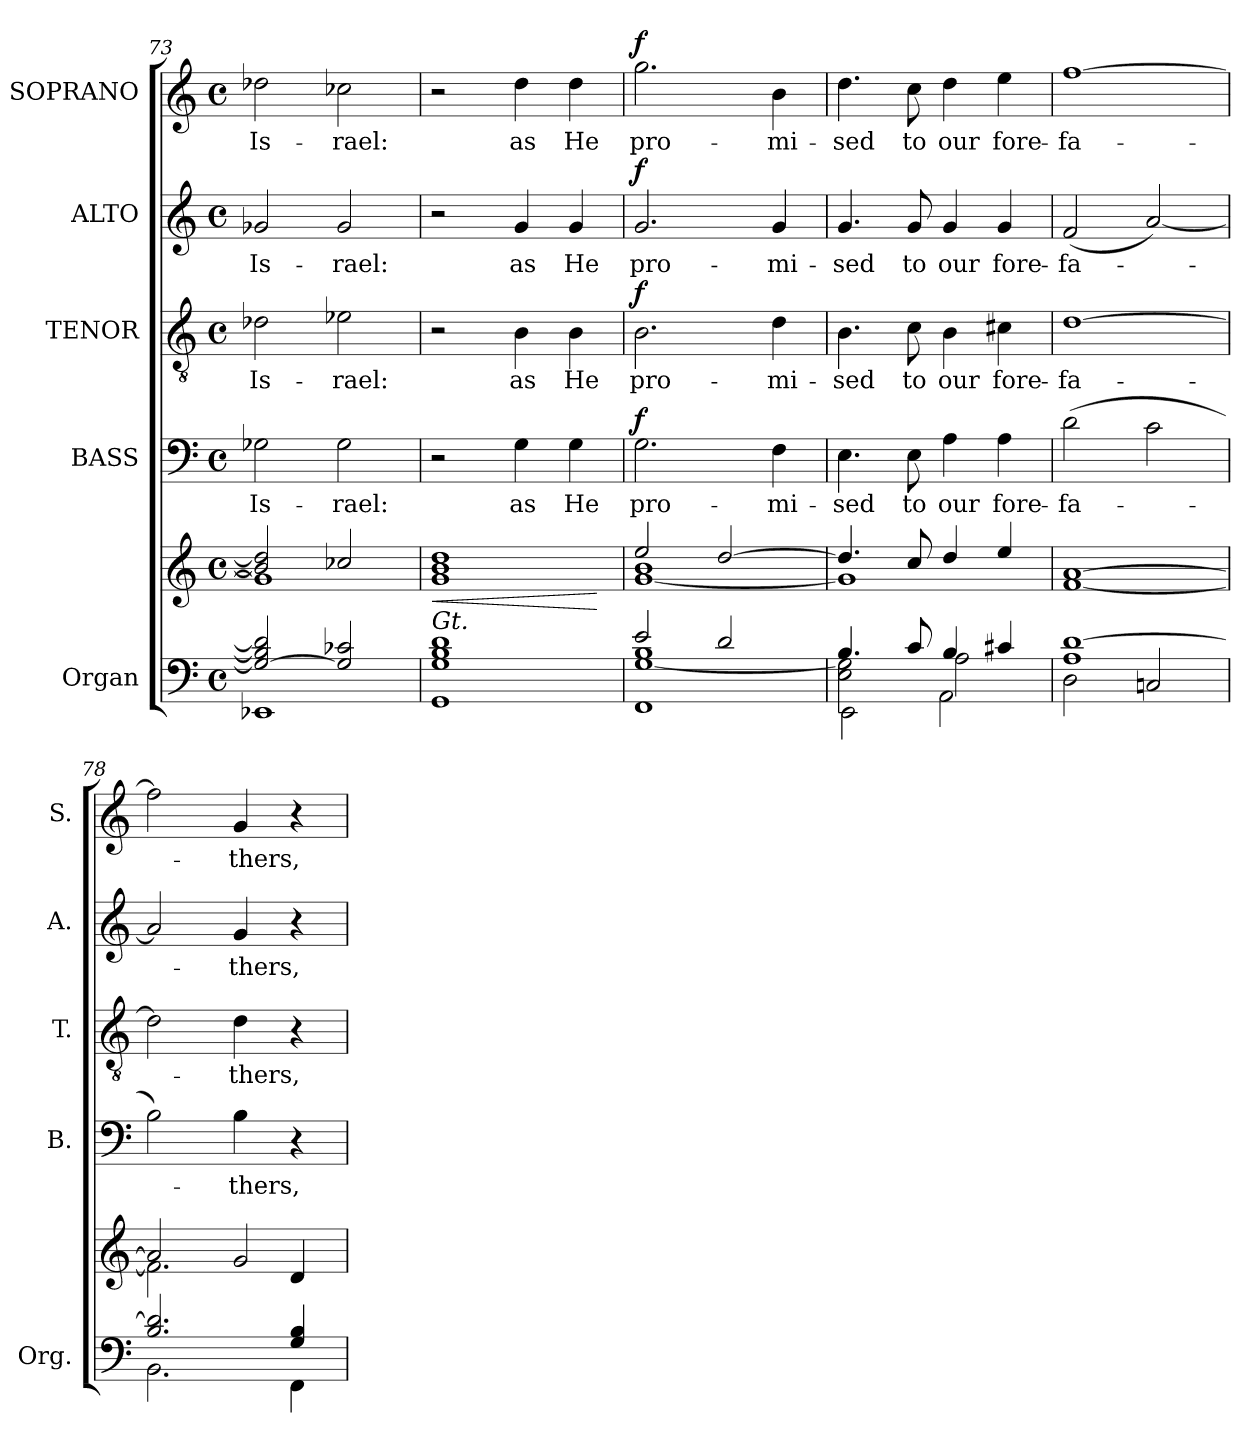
**kern	**kern	**dynam	**kern	**text	**dynam	**kern	**text	**dynam	**kern	**text	**dynam	**kern	**text	**dynam
*part5	*part5	*part5	*part4	*part4	*part4	*part3	*part3	*part3	*part2	*part2	*part2	*part1	*part1	*part1
*staff6	*staff5	*staff5/6	*staff4	*staff4	*staff4	*staff3	*staff3	*staff3	*staff2	*staff2	*staff2	*staff1	*staff1	*staff1
*I"Organ	*	*	*I"BASS	*	*	*I"TENOR	*	*	*I"ALTO	*	*	*I"SOPRANO	*	*
*I'Org.	*	*	*I'B.	*	*	*I'T.	*	*	*I'A.	*	*	*I'S.	*	*
*clefF4	*clefG2	*	*clefF4	*	*	*clefGv2	*	*	*clefG2	*	*	*clefG2	*	*
*	*	*	*	*	*	*ITrd7c12	*	*	*	*	*	*	*	*
*k[]	*k[]	*	*k[]	*	*	*k[]	*	*	*k[]	*	*	*k[]	*	*
*C:	*C:	*	*C:	*	*	*C:	*	*	*C:	*	*	*C:	*	*
*M4/4	*M4/4	*	*M4/4	*	*	*M4/4	*	*	*M4/4	*	*	*M4/4	*	*
*met(c)	*met(c)	*	*met(c)	*	*	*met(c)	*	*	*met(c)	*	*	*met(c)	*	*
=73	=73	=73	=73	=73	=73	=73	=73	=73	=73	=73	=73	=73	=73	=73
*^	*^	*	*	*	*	*	*	*	*	*	*	*	*	*
!	!	!	!	!	!	!LO:LY:b:color=#000000	!	!	!	!	!	!	!	!	!	!
!	!	!	!	!	!	!	!	!	!LO:LY:b:color=#000000	!	!	!	!	!	!	!
!	!	!	!	!	!	!	!	!	!	!	!	!LO:LY:b:color=#000000	!	!	!	!
!	!	!	!	!	!	!	!	!	!	!	!	!	!	!	!LO:LY:b:color=#000000	!
2G-i/_< 2B-i] 2d-i]	1EE-Xi	2b-i/] 2dd-i]	1g-i]	.	2G-Xi\	Is-	.	2D-Xi\	Is-	.	2g-Xi/	Is-	.	2dd-Xi\	Is-	.
!	!	!	!	!	!	!LO:LY:b:color=#000000	!	!	!	!	!	!	!	!	!	!
!	!	!	!	!	!	!	!	!	!LO:LY:b:color=#000000	!	!	!	!	!	!	!
!	!	!	!	!	!	!	!	!	!	!	!	!LO:LY:b:color=#000000	!	!	!	!
!	!	!	!	!	!	!	!	!	!	!	!	!	!	!	!LO:LY:b:color=#000000	!
2G-i/] 2c-Xi	.	2cc-Xi/	.	.	2G-i\	-rael:	.	2E-Xi\	-rael:	.	2g-i/	-rael:	.	2cc-Xi\	-rael:	.
*	*	*v	*v	*	*	*	*	*	*	*	*	*	*	*	*	*
=74	=74	=74	=74	=74	=74	=74	=74	=74	=74	=74	=74	=74	=74	=74	=74
!LO:TX:a:i:t=Gt.	!	!	!	!	!	!	!	!	!	!	!	!	!	!	!
!	!	!	!LO:HP:b	!	!	!	!	!	!	!	!	!	!	!	!
1Gi 1Bi 1di	1GGi	1gi 1bi 1ddi	<	2r	.	.	2r	.	.	2r	.	.	2r	.	.
!	!	!	!	!	!LO:LY:b:color=#000000	!	!	!	!	!	!	!	!	!	!
!	!	!	!	!	!	!	!	!LO:LY:b:color=#000000	!	!	!	!	!	!	!
!	!	!	!	!	!	!	!	!	!	!	!LO:LY:b:color=#000000	!	!	!	!
!	!	!	!	!	!	!	!	!	!	!	!	!	!	!LO:LY:b:color=#000000	!
.	.	.	.	4Gi\	as	.	4BBi\	as	.	4gi/	as	.	4ddi\	as	.
!	!	!	!	!	!LO:LY:b:color=#000000	!	!	!	!	!	!	!	!	!	!
!	!	!	!	!	!	!	!	!LO:LY:b:color=#000000	!	!	!	!	!	!	!
!	!	!	!	!	!	!	!	!	!	!	!LO:LY:b:color=#000000	!	!	!	!
!	!	!	!	!	!	!	!	!	!	!	!	!	!	!LO:LY:b:color=#000000	!
.	.	.	.	4Gi\	He	.	4BBi\	He	.	4gi/	He	.	4ddi\	He	.
*v	*v	*	*	*	*	*	*	*	*	*	*	*	*	*	*
.	.	[	.	.	.	.	.	.	.	.	.	.	.	.
=75	=75	=75	=75	=75	=75	=75	=75	=75	=75	=75	=75	=75	=75	=75
*^	*^	*	*	*	*	*	*	*	*	*	*	*	*	*
*	*^	*	*	*	*	*	*	*	*	*	*	*	*	*	*	*
!	!	!	!	!	!	!	!LO:LY:b:color=#000000	!	!	!	!	!	!	!	!	!	!
!	!	!	!	!	!	!	!	!	!	!LO:LY:b:color=#000000	!	!	!	!	!	!	!
!	!	!	!	!	!	!	!	!	!	!	!	!	!LO:LY:b:color=#000000	!	!	!	!
!	!	!	!	!	!	!	!	!	!	!	!	!	!	!	!	!LO:LY:b:color=#000000	!
2ei/	[<1Gi 1Bi	1FFi	2eei/	[<1gi 1bi	.	2.Gi\	pro-	f	2.BBi\	pro-	f	2.gi/	pro-	f	2.ggi\	pro-	f
2di/	.	.	[>2ddi/	.	.	.	.	.	.	.	.	.	.	.	.	.	.
!	!	!	!	!	!	!	!LO:LY:b:color=#000000	!	!	!	!	!	!	!	!	!	!
!	!	!	!	!	!	!	!	!	!	!LO:LY:b:color=#000000	!	!	!	!	!	!	!
!	!	!	!	!	!	!	!	!	!	!	!	!	!LO:LY:b:color=#000000	!	!	!	!
!	!	!	!	!	!	!	!	!	!	!	!	!	!	!	!	!LO:LY:b:color=#000000	!
.	.	.	.	.	.	4Fi\	-mi-	.	4Di\	-mi-	.	4gi/	-mi-	.	4bi\	-mi-	.
=76	=76	=76	=76	=76	=76	=76	=76	=76	=76	=76	=76	=76	=76	=76	=76	=76	=76
!	!	!	!	!	!	!	!LO:LY:b:color=#000000	!	!	!	!	!	!	!	!	!	!
!	!	!	!	!	!	!	!	!	!	!LO:LY:b:color=#000000	!	!	!	!	!	!	!
!	!	!	!	!	!	!	!	!	!	!	!	!	!LO:LY:b:color=#000000	!	!	!	!
!	!	!	!	!	!	!	!	!	!	!	!	!	!	!	!	!LO:LY:b:color=#000000	!
4.Bi/	2Ei\ 2Gi]	2EEi\	4.ddi/]	1gi]	.	4.Ei\	-sed	.	4.BBi\	-sed	.	4.gi/	-sed	.	4.ddi\	-sed	.
!	!	!	!	!	!	!	!LO:LY:b:color=#000000	!	!	!	!	!	!	!	!	!	!
!	!	!	!	!	!	!	!	!	!	!LO:LY:b:color=#000000	!	!	!	!	!	!	!
!	!	!	!	!	!	!	!	!	!	!	!	!	!LO:LY:b:color=#000000	!	!	!	!
!	!	!	!	!	!	!	!	!	!	!	!	!	!	!	!	!LO:LY:b:color=#000000	!
8ci/	.	.	8cci/	.	.	8Ei\	to	.	8Ci\	to	.	8gi/	to	.	8cci\	to	.
!	!	!	!	!	!	!	!LO:LY:b:color=#000000	!	!	!	!	!	!	!	!	!	!
!	!	!	!	!	!	!	!	!	!	!LO:LY:b:color=#000000	!	!	!	!	!	!	!
!	!	!	!	!	!	!	!	!	!	!	!	!	!LO:LY:b:color=#000000	!	!	!	!
!	!	!	!	!	!	!	!	!	!	!	!	!	!	!	!	!LO:LY:b:color=#000000	!
4Bi/	2Ai\	2AAi\	4ddi/	.	.	4Ai\	our	.	4BBi\	our	.	4gi/	our	.	4ddi\	our	.
!	!	!	!	!	!	!	!LO:LY:b:color=#000000	!	!	!	!	!	!	!	!	!	!
!	!	!	!	!	!	!	!	!	!	!LO:LY:b:color=#000000	!	!	!	!	!	!	!
!	!	!	!	!	!	!	!	!	!	!	!	!	!LO:LY:b:color=#000000	!	!	!	!
!	!	!	!	!	!	!	!	!	!	!	!	!	!	!	!	!LO:LY:b:color=#000000	!
4c#Xi/	.	.	4eei/	.	.	4Ai\	fore-	.	4C#Xi\	fore-	.	4gi/	fore-	.	4eei\	fore-	.
*	*v	*v	*	*	*	*	*	*	*	*	*	*	*	*	*	*	*
*	*	*v	*v	*	*	*	*	*	*	*	*	*	*	*	*	*
!!LO:PB:g=z
=77	=77	=77	=77	=77	=77	=77	=77	=77	=77	=77	=77	=77	=77	=77	=77
!	!	!	!	!	!LO:LY:b:color=#000000	!	!	!	!	!	!	!	!	!	!
!	!	!	!	!	!	!	!	!LO:LY:b:color=#000000	!	!	!	!	!	!	!
!	!	!	!	!	!	!	!	!	!	!	!LO:LY:b:color=#000000	!	!	!	!
!	!	!	!	!	!	!	!	!	!	!	!	!	!	!LO:LY:b:color=#000000	!
1Ai [>1di	2Di\	[<1fi [>1ai	.	(2di\	-fa-	.	[>1Di	-fa-	.	(2fi/	-fa-	.	[>1ffi	-fa-	.
.	2Cni/	.	.	2ci\	.	.	.	.	.	[<2ai/)	.	.	.	.	.
=78	=78	=78	=78	=78	=78	=78	=78	=78	=78	=78	=78	=78	=78	=78	=78
*	*	*^	*	*	*	*	*	*	*	*	*	*	*	*	*
2.Bi/ 2.di]	2.BBi\	2ai/]	2.fi\]	.	2Bi\)	.	.	2Di\]	.	.	2ai/]	.	.	2ffi\]	.	.
!	!	!	!	!	!	!LO:LY:b:color=#000000	!	!	!	!	!	!	!	!	!	!
!	!	!	!	!	!	!	!	!	!LO:LY:b:color=#000000	!	!	!	!	!	!	!
!	!	!	!	!	!	!	!	!	!	!	!	!LO:LY:b:color=#000000	!	!	!	!
!	!	!	!	!	!	!	!	!	!	!	!	!	!	!	!LO:LY:b:color=#000000	!
.	.	2gi/	.	.	4Bi\	-thers,	.	4Di\	-thers,	.	4gi/	-thers,	.	4gi/	-thers,	.
4Gi/ 4Bi	4FFi\	.	4di/	.	4r	.	.	4r	.	.	4r	.	.	4r	.	.
*v	*v	*	*	*	*	*	*	*	*	*	*	*	*	*	*	*
*	*v	*v	*	*	*	*	*	*	*	*	*	*	*	*	*
=	=	=	=	=	=	=	=	=	=	=	=	=	=	=
*-	*-	*-	*-	*-	*-	*-	*-	*-	*-	*-	*-	*-	*-	*-
